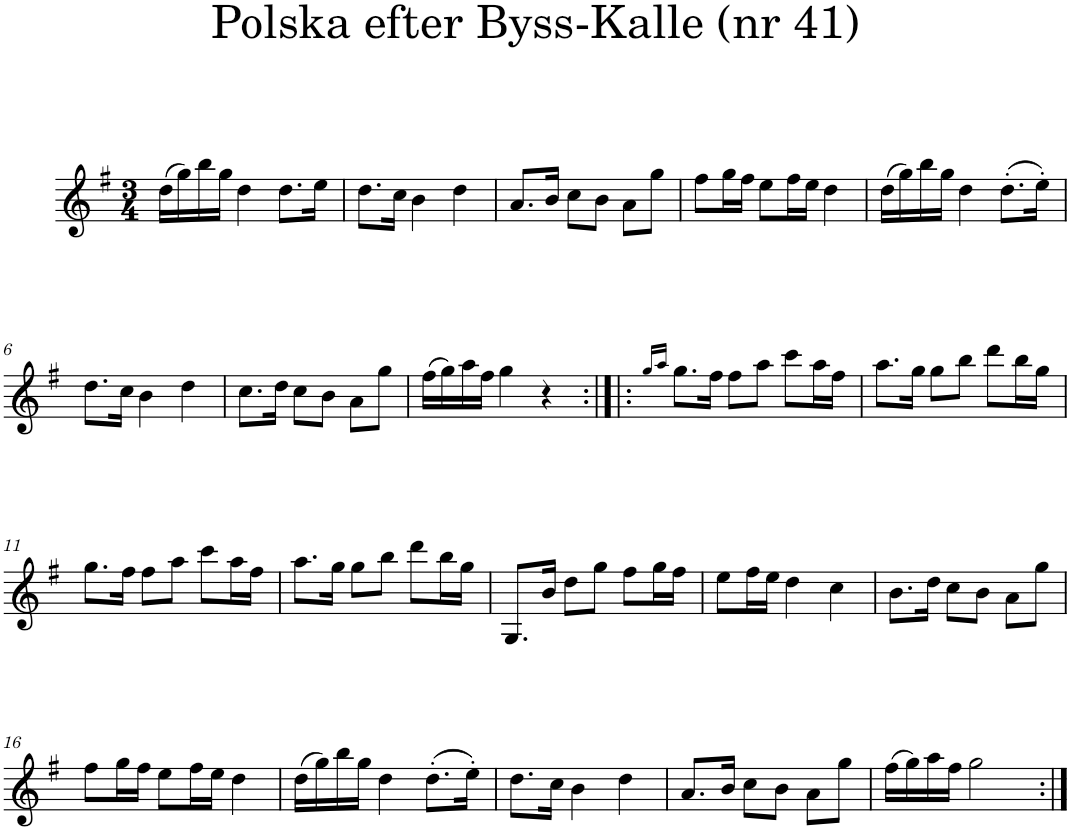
**kern
*part1
*staff1
*I"Piano
*I'Pno
*clefG2
*k[f#]
*G:
*M3/4
=1
(16dd\LL
16gg\)
16bb\
16gg\JJ
4dd\
8.dd\L
16ee\Jk
=2
8.dd\L
16cc\Jk
4b\
4dd\
=3
8.a/L
16b/Jk
8cc\L
8b\J
8a\L
8gg\J
=4
8ff#\L
16gg\L
16ff#\JJ
8ee\L
16ff#\L
16ee\JJ
4dd\
=5
(16dd\LL
16gg\)
16bb\
16gg\JJ
4dd\
(8.dd'\L
16ee'\Jk)
!!LO:LB:g=z
=6
8.dd\L
16cc\Jk
4b\
4dd\
=7
8.cc\L
16dd\Jk
8cc\L
8b\J
8a\L
8gg\J
=8
(16ff#\LL
16gg\)
16aa\
16ff#\JJ
4gg\
4r
=9:|!|:
16qgg/LL
16qaa/JJ
8.gg\L
16ff#\Jk
8ff#\L
8aa\J
8ccc\L
16aa\L
16ff#\JJ
=10
8.aa\L
16gg\Jk
8gg\L
8bb\J
8ddd\L
16bb\L
16gg\JJ
!!LO:LB:g=z
=11
8.gg\L
16ff#\Jk
8ff#\L
8aa\J
8ccc\L
16aa\L
16ff#\JJ
=12
8.aa\L
16gg\Jk
8gg\L
8bb\J
8ddd\L
16bb\L
16gg\JJ
=13
8.G/L
16b/Jk
8dd\L
8gg\J
8ff#\L
16gg\L
16ff#\JJ
=14
8ee\L
16ff#\L
16ee\JJ
4dd\
4cc\
=15
8.b\L
16dd\Jk
8cc\L
8b\J
8a\L
8gg\J
!!LO:LB:g=z
=16
8ff#\L
16gg\L
16ff#\JJ
8ee\L
16ff#\L
16ee\JJ
4dd\
=17
(16dd\LL
16gg\)
16bb\
16gg\JJ
4dd\
(8.dd'\L
16ee'\Jk)
=18
8.dd\L
16cc\Jk
4b\
4dd\
=19
8.a/L
16b/Jk
8cc\L
8b\J
8a\L
8gg\J
=20
(16ff#\LL
16gg\)
16aa\
16ff#\JJ
2gg\
=:|!
*-
